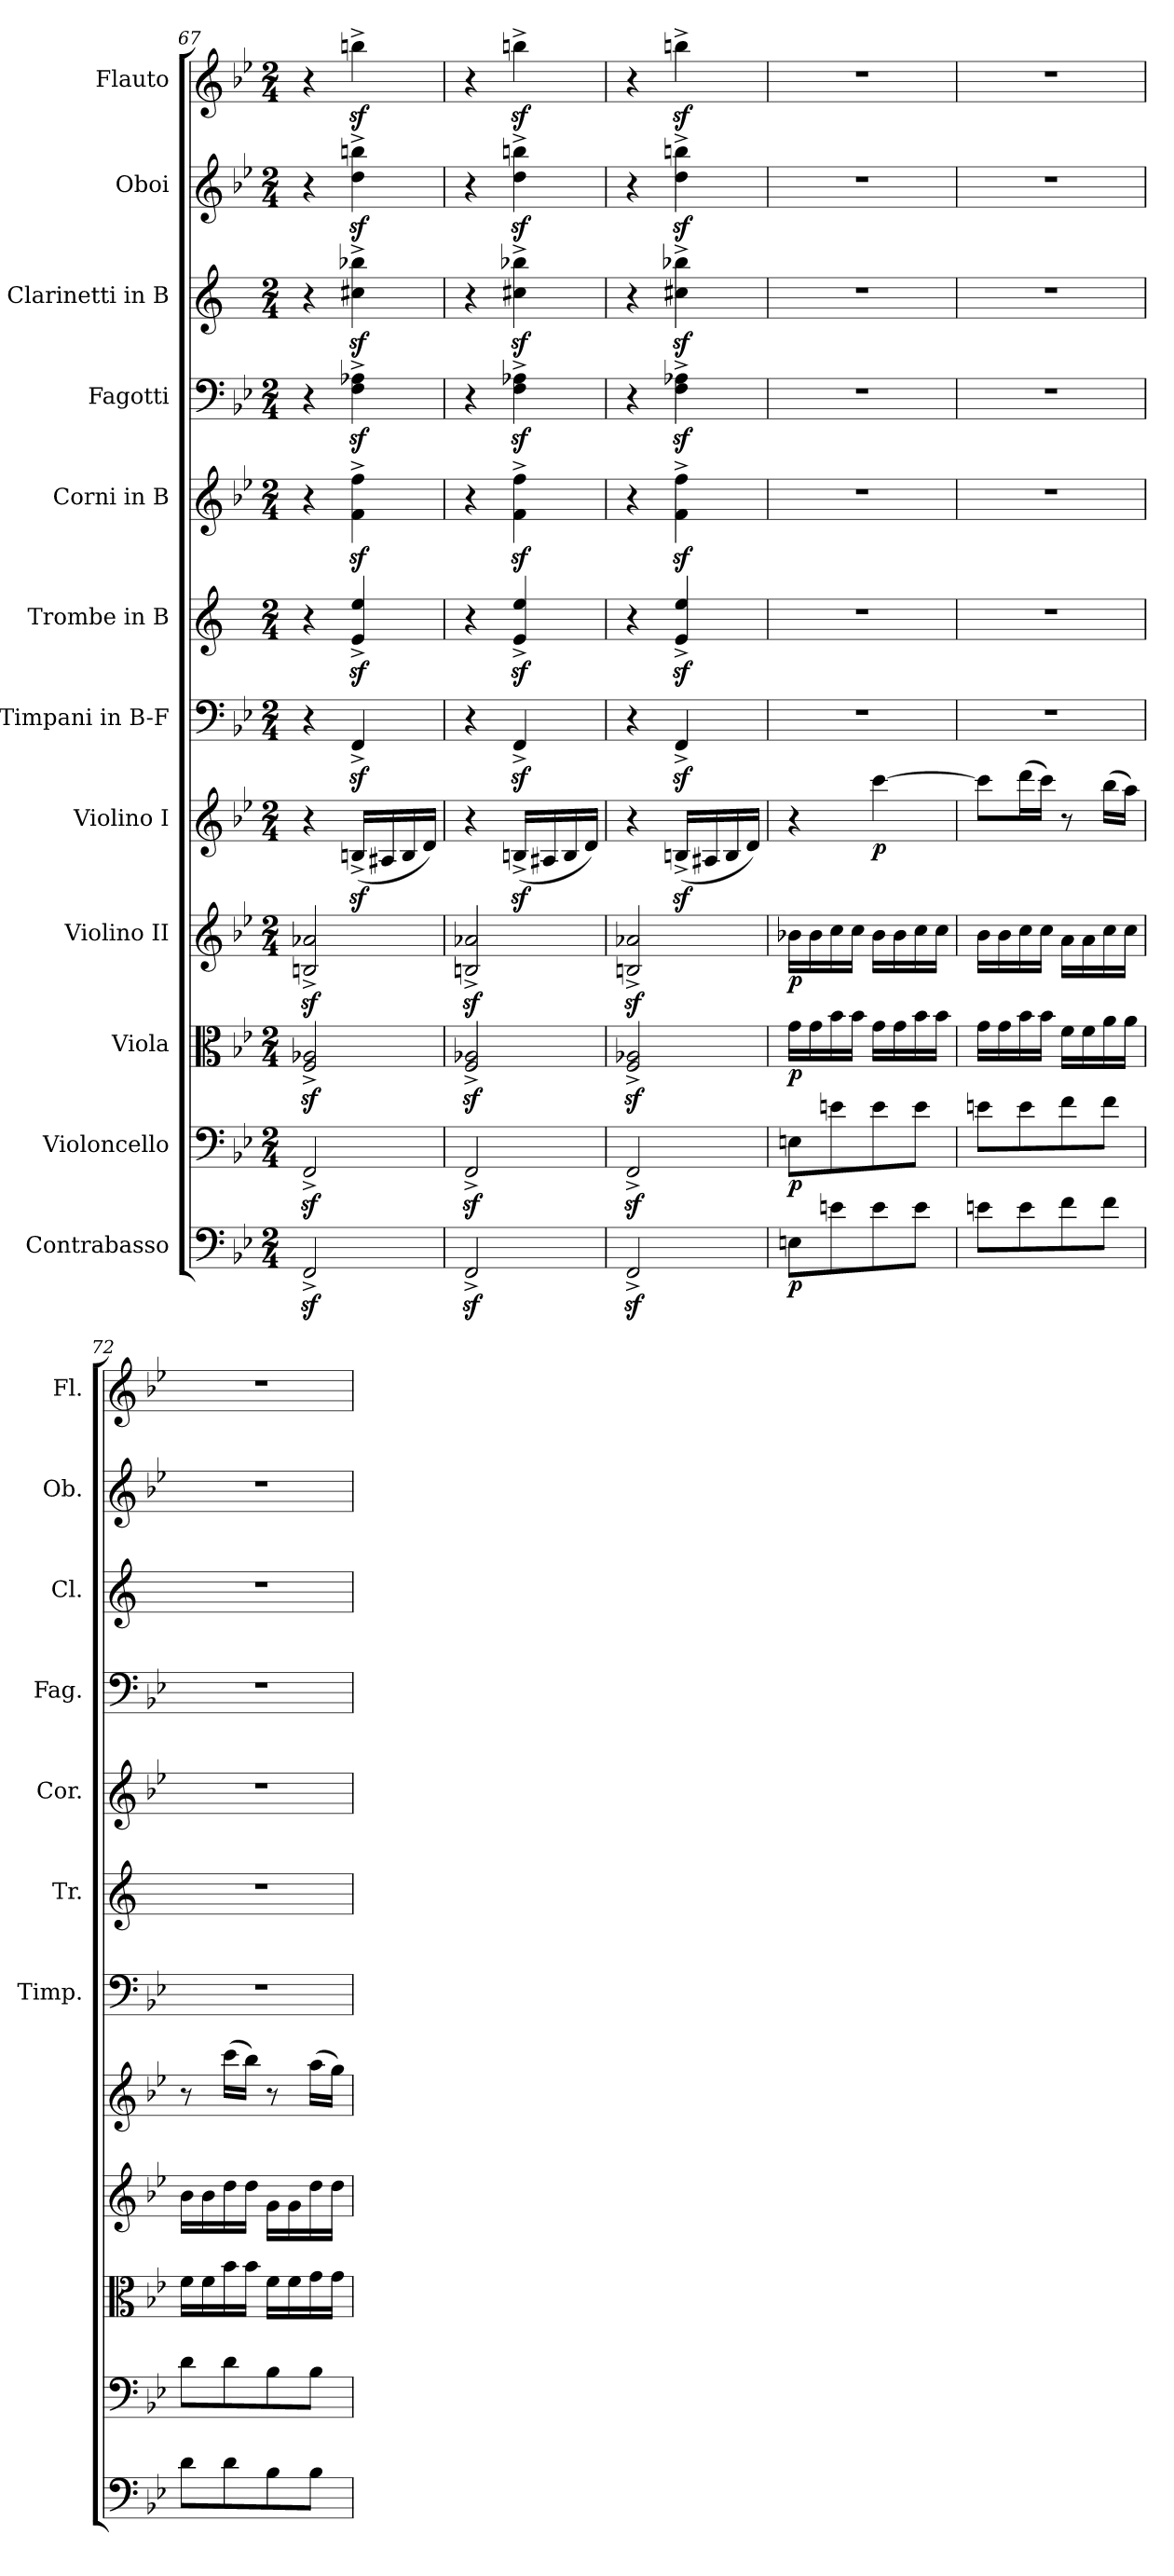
**kern	**dynam	**kern	**dynam	**kern	**dynam	**kern	**dynam	**kern	**dynam	**kern	**kern	**kern	**kern	**kern	**kern	**kern
*part12	*part12	*part11	*part11	*part10	*part10	*part9	*part9	*part8	*part8	*part7	*part6	*part5	*part4	*part3	*part2	*part1
*staff12	*staff12	*staff11	*staff11	*staff10	*staff10	*staff9	*staff9	*staff8	*staff8	*staff7	*staff6	*staff5	*staff4	*staff3	*staff2	*staff1
*I"Contrabasso	*	*I"Violoncello	*	*I"Viola	*	*I"Violino II	*	*I"Violino I	*	*I"Timpani in B-F	*I"Trombe in B	*I"Corni in B	*I"Fagotti	*I"Clarinetti in B	*I"Oboi	*I"Flauto
*	*	*	*	*	*	*	*	*	*	*I'Timp.	*I'Tr.	*I'Cor.	*I'Fag.	*I'Cl.	*I'Ob.	*I'Fl.
*clefF4	*	*clefF4	*	*clefC3	*	*clefG2	*	*clefG2	*	*clefF4	*clefG2	*clefG2	*clefF4	*clefG2	*clefG2	*clefG2
*ITrd7c12	*	*	*	*	*	*	*	*	*	*	*ITrd1c2	*ITrd8c14	*	*ITrd1c2	*	*
*k[b-e-]	*	*k[b-e-]	*	*k[b-e-]	*	*k[b-e-]	*	*k[b-e-]	*	*k[b-e-]	*k[b-e-]	*k[b-e-]	*k[b-e-]	*k[b-e-]	*k[b-e-]	*k[b-e-]
*M2/4	*	*M2/4	*	*M2/4	*	*M2/4	*	*M2/4	*	*M2/4	*M2/4	*M2/4	*M2/4	*M2/4	*M2/4	*M2/4
=67	=67	=67	=67	=67	=67	=67	=67	=67	=67	=67	=67	=67	=67	=67	=67	=67
2FFFz<^/	.	2FFz<^/	.	2F/z<^ 2A-X/z<^	.	2Bn/z<^ 2a-X/z<^	.	4r	.	4r	4r	4r	4r	4r	4r	4r
.	.	.	.	.	.	.	.	(16Bnz<^/LL	.	4FFz<^/	4d/z<^ 4dd/z<^	4F\z<^ 4f\z<^	4F\z<^ 4A-X\z<^	4bn\z<^ 4aa-X\z<^	4dd\z<^ 4bbn\z<^	4bbnz<^\
.	.	.	.	.	.	.	.	16A#X/	.	.	.	.	.	.	.	.
.	.	.	.	.	.	.	.	16B/	.	.	.	.	.	.	.	.
.	.	.	.	.	.	.	.	16d/JJ)	.	.	.	.	.	.	.	.
=68	=68	=68	=68	=68	=68	=68	=68	=68	=68	=68	=68	=68	=68	=68	=68	=68
2FFFz<^/	.	2FFz<^/	.	2F/z<^ 2A-X/z<^	.	2Bn/z<^ 2a-X/z<^	.	4r	.	4r	4r	4r	4r	4r	4r	4r
.	.	.	.	.	.	.	.	(16Bnz<^/LL	.	4FFz<^/	4d/z<^ 4dd/z<^	4F\z<^ 4f\z<^	4F\z<^ 4A-X\z<^	4bn\z<^ 4aa-X\z<^	4dd\z<^ 4bbn\z<^	4bbnz<^\
.	.	.	.	.	.	.	.	16A#X/	.	.	.	.	.	.	.	.
.	.	.	.	.	.	.	.	16B/	.	.	.	.	.	.	.	.
.	.	.	.	.	.	.	.	16d/JJ)	.	.	.	.	.	.	.	.
=69	=69	=69	=69	=69	=69	=69	=69	=69	=69	=69	=69	=69	=69	=69	=69	=69
2FFFz<^/	.	2FFz<^/	.	2F/z<^ 2A-X/z<^	.	2Bn/z<^ 2a-X/z<^	.	4r	.	4r	4r	4r	4r	4r	4r	4r
.	.	.	.	.	.	.	.	(16Bnz<^/LL	.	4FFz<^/	4d/z<^ 4dd/z<^	4F\z<^ 4f\z<^	4F\z<^ 4A-X\z<^	4bn\z<^ 4aa-X\z<^	4dd\z<^ 4bbn\z<^	4bbnz<^\
.	.	.	.	.	.	.	.	16A#X/	.	.	.	.	.	.	.	.
.	.	.	.	.	.	.	.	16B/	.	.	.	.	.	.	.	.
.	.	.	.	.	.	.	.	16d/JJ)	.	.	.	.	.	.	.	.
=70	=70	=70	=70	=70	=70	=70	=70	=70	=70	=70	=70	=70	=70	=70	=70	=70
!	!LO:DY:b	!	!LO:DY:b	!	!LO:DY:b	!	!LO:DY:b	!	!	!	!	!	!	!	!	!
8EEn\L	p	8En\L	p	16g\LL	p	16b-X\LL	p	4r	.	2r	2r	2r	2r	2r	2r	2r
.	.	.	.	16g\	.	16b-\	.	.	.	.	.	.	.	.	.	.
8En\	.	8en\	.	16b-\	.	16cc\	.	.	.	.	.	.	.	.	.	.
.	.	.	.	16b-\JJ	.	16cc\JJ	.	.	.	.	.	.	.	.	.	.
!	!	!	!	!	!	!	!	!	!LO:DY:b	!	!	!	!	!	!	!
8E\	.	8e\	.	16g\LL	.	16b-\LL	.	[4ccc\	p	.	.	.	.	.	.	.
.	.	.	.	16g\	.	16b-\	.	.	.	.	.	.	.	.	.	.
8E\J	.	8e\J	.	16b-\	.	16cc\	.	.	.	.	.	.	.	.	.	.
.	.	.	.	16b-\JJ	.	16cc\JJ	.	.	.	.	.	.	.	.	.	.
=71	=71	=71	=71	=71	=71	=71	=71	=71	=71	=71	=71	=71	=71	=71	=71	=71
8En\L	.	8en\L	.	16g\LL	.	16b-\LL	.	8ccc\L]	.	2r	2r	2r	2r	2r	2r	2r
.	.	.	.	16g\	.	16b-\	.	.	.	.	.	.	.	.	.	.
8E\	.	8e\	.	16b-\	.	16cc\	.	(16ddd\L	.	.	.	.	.	.	.	.
.	.	.	.	16b-\JJ	.	16cc\JJ	.	16ccc\JJ)	.	.	.	.	.	.	.	.
8F\	.	8f\	.	16f\LL	.	16a\LL	.	8r	.	.	.	.	.	.	.	.
.	.	.	.	16f\	.	16a\	.	.	.	.	.	.	.	.	.	.
8F\J	.	8f\J	.	16a\	.	16cc\	.	(16bb-\LL	.	.	.	.	.	.	.	.
.	.	.	.	16a\JJ	.	16cc\JJ	.	16aa\JJ)	.	.	.	.	.	.	.	.
!!LO:PB:g=z
=72	=72	=72	=72	=72	=72	=72	=72	=72	=72	=72	=72	=72	=72	=72	=72	=72
8D\L	.	8d\L	.	16f\LL	.	16b-\LL	.	8r	.	2r	2r	2r	2r	2r	2r	2r
.	.	.	.	16f\	.	16b-\	.	.	.	.	.	.	.	.	.	.
8D\	.	8d\	.	16b-\	.	16dd\	.	(16ccc\LL	.	.	.	.	.	.	.	.
.	.	.	.	16b-\JJ	.	16dd\JJ	.	16bb-\JJ)	.	.	.	.	.	.	.	.
8BB-\	.	8B-\	.	16f\LL	.	16g\LL	.	8r	.	.	.	.	.	.	.	.
.	.	.	.	16f\	.	16g\	.	.	.	.	.	.	.	.	.	.
8BB-\J	.	8B-\J	.	16g\	.	16dd\	.	(16aa\LL	.	.	.	.	.	.	.	.
.	.	.	.	16g\JJ	.	16dd\JJ	.	16gg\JJ)	.	.	.	.	.	.	.	.
=	=	=	=	=	=	=	=	=	=	=	=	=	=	=	=	=
*-	*-	*-	*-	*-	*-	*-	*-	*-	*-	*-	*-	*-	*-	*-	*-	*-
